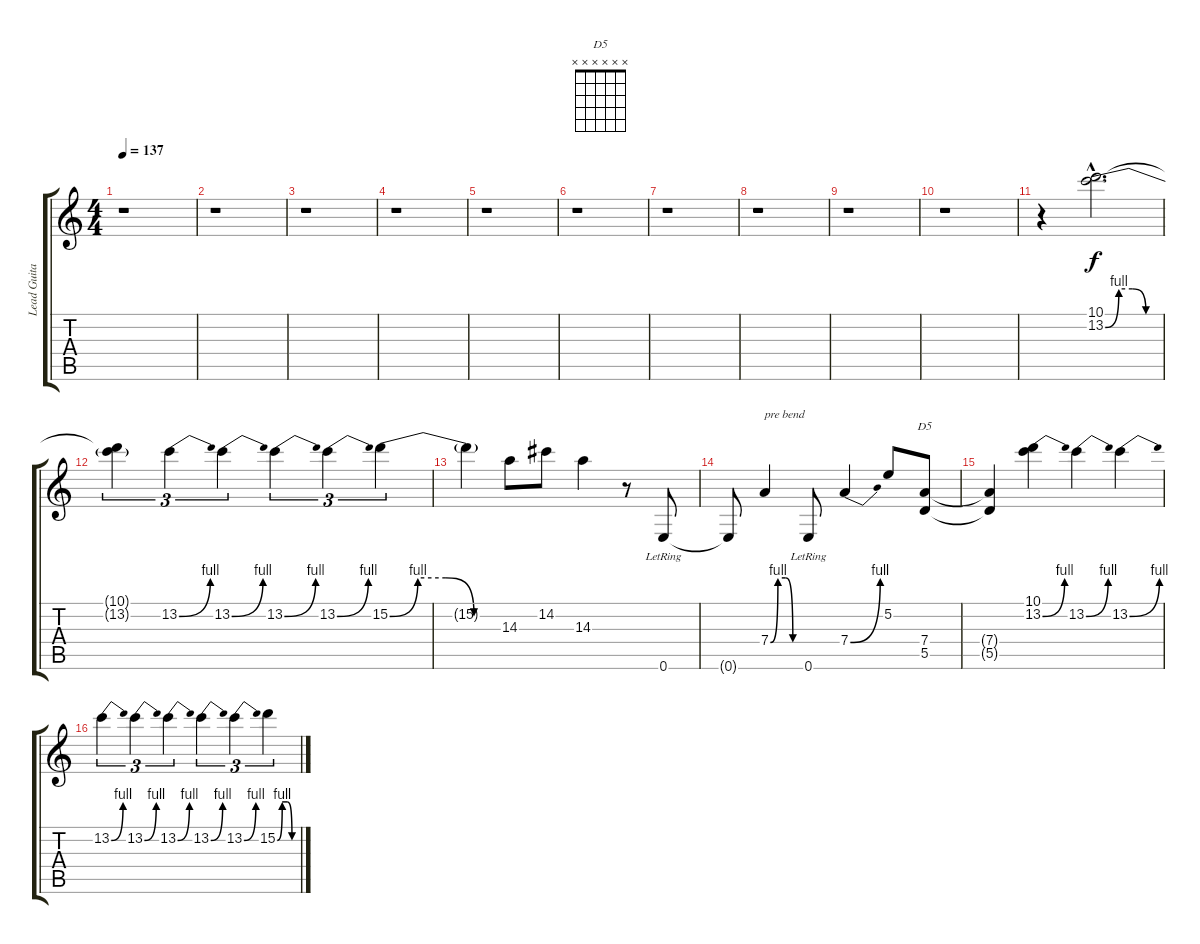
\track ("Lead Guitar" "Lead Guita") {instrument distortionguitar}
\staff {score tabs}
\tuning (E4 B3 G3 D3 A2 E2) {hide}
\chord ("D5" x x x x x x)
\ts (4 4)
\tempo 137
\clef g2
\ks c
r.1{dy f} |
r.1 |
r.1 |
r.1 |
r.1 |
r.1 |
r.1 |
r.1 |
r.1 |
r.1 |
r.4 (10.1{hac} 13.2{be (custom 0 0 15 4 30 4 45 0 60 0) hac}).2{d} |
(10.1{t} 13.2{t}).4{tu (3 2)} 13.2{be (bend 0 0 60 4)}.4{tu (3 2)} 13.2{be (bend 0 0 60 4)}.4{tu (3 2)} 13.2{be (bend 0 0 60 4)}.4{tu (3 2)} 13.2{be (bend 0 0 60 4)}.4{tu (3 2)} 15.2{be (custom 0 0 15 4 30 4 45 0 60 0)}.4{tu (3 2)} |
15.2{t}.4 14.3.8 14.2.8 14.3.4 r.8 0.6{lr}.8 |
0.6{t}.8 7.4{be (custom 0 0 15 4 30 4 45 0 60 0)}.4{txt "pre bend"} 0.6{lr}.8 7.4{be (bend 0 0 60 4)}.4 5.2.8 (7.4 5.5).8{ch "D5"} |
(7.4{t} 5.5{t}).4 (10.1 13.2{be (bend 0 0 60 4)}).4 13.2{be (bend 0 0 60 4)}.4 13.2{be (bend 0 0 60 4)}.4 |
13.2{be (bend 0 0 60 4)}.4{tu (3 2)} 13.2{be (bend 0 0 60 4)}.4{tu (3 2)} 13.2{be (bend 0 0 60 4)}.4{tu (3 2)} 13.2{be (bend 0 0 60 4)}.4{tu (3 2)} 13.2{be (bend 0 0 60 4)}.4{tu (3 2)} 15.2{be (custom 0 0 15 4 30 4 45 0 60 0)}.4{tu (3 2)}
